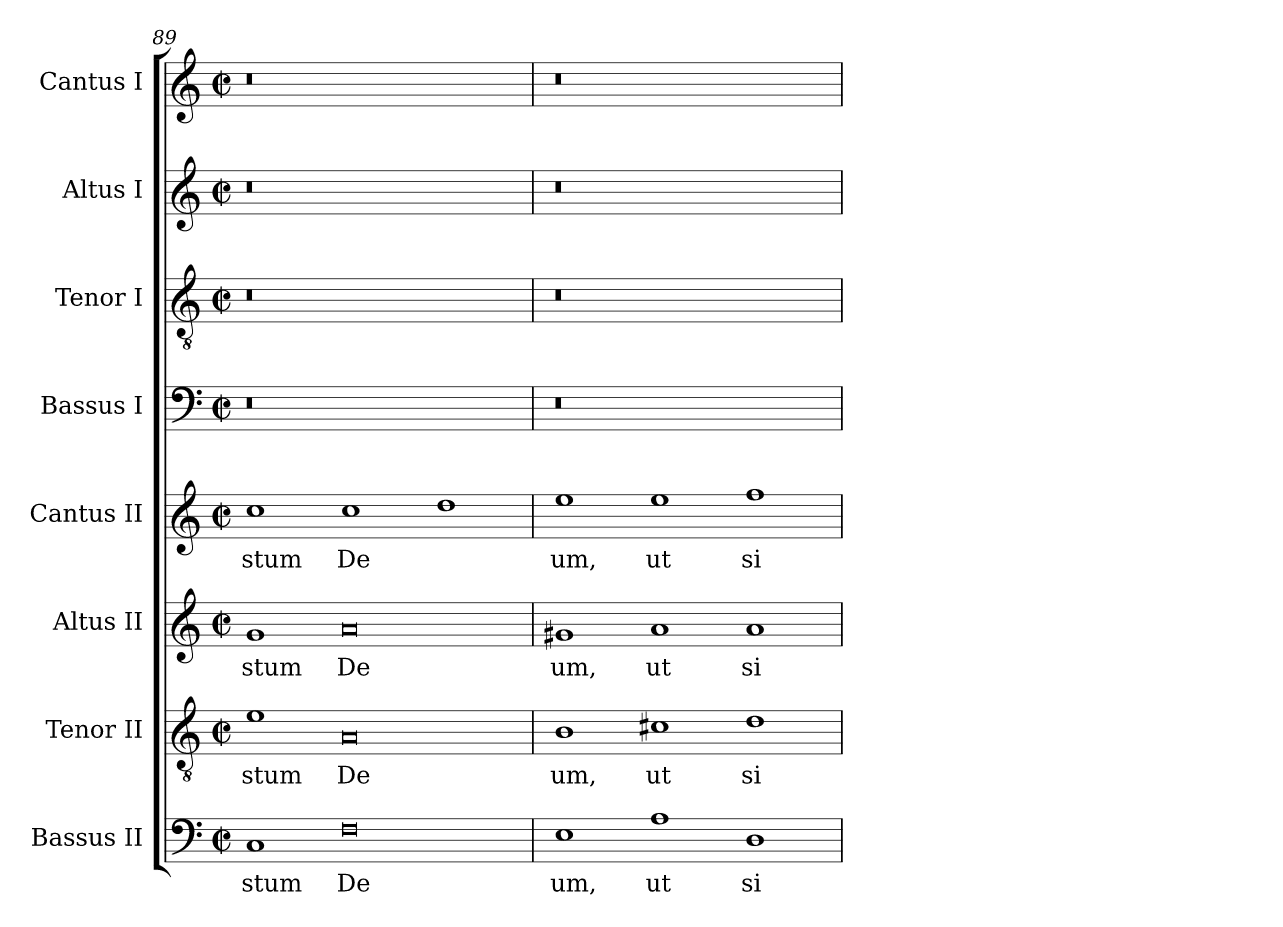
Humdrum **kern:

**kern	**text	**kern	**text	**kern	**text	**kern	**text	**kern	**kern	**kern	**kern
*part8	*part8	*part7	*part7	*part6	*part6	*part5	*part5	*part4	*part3	*part2	*part1
*staff8	*staff8	*staff7	*staff7	*staff6	*staff6	*staff5	*staff5	*staff4	*staff3	*staff2	*staff1
*I"Bassus II	*	*I"Tenor II	*	*I"Altus II	*	*I"Cantus II	*	*I"Bassus I	*I"Tenor I	*I"Altus I	*I"Cantus I
*clefF4	*	*clefGv2	*	*clefG2	*	*clefG2	*	*clefF4	*clefGv2	*clefG2	*clefG2
*k[]	*	*	*	*	*	*	*	*	*	*	*
*C:	*	*	*	*	*	*	*	*	*	*	*
*M2/2	*	*M2/2	*	*M2/2	*	*M2/2	*	*M2/2	*M2/2	*M2/2	*M2/2
*met(c|)	*	*met(c|)	*	*met(c|)	*	*met(c|)	*	*met(c|)	*met(c|)	*met(c|)	*met(c|)
=89	=89	=89	=89	=89	=89	=89	=89	=89	=89	=89	=89
!	!LO:LY:b:cj	!	!LO:LY:b:cj	!	!LO:LY:b:cj	!	!LO:LY:b:cj	!	!	!	!
1C	stum	1e	stum	1g	stum	1cc	stum	0.r	0.r	0.r	0.r
!	!LO:LY:b:cj	!	!LO:LY:b:cj	!	!LO:LY:b:cj	!	!LO:LY:b:cj	!	!	!	!
0F	De	0A	De	0a	De	1cc	De	.	.	.	.
.	.	.	.	.	.	1dd	.	.	.	.	.
=90	=90	=90	=90	=90	=90	=90	=90	=90	=90	=90	=90
!	!LO:LY:b:cj	!	!LO:LY:b:cj	!	!LO:LY:b:cj	!	!LO:LY:b:cj	!	!	!	!
1E	um,	1B	um,	1g#X	um,	1ee	um,	0.r	0.r	0.r	0.r
!	!LO:LY:b:cj	!	!LO:LY:b:cj	!	!LO:LY:b:cj	!	!LO:LY:b:cj	!	!	!	!
1A	ut	1c#X	ut	1a	ut	1ee	ut	.	.	.	.
!	!LO:LY:b:cj	!	!LO:LY:b:cj	!	!LO:LY:b:cj	!	!LO:LY:b:cj	!	!	!	!
1D	si	1d	si	1a	si	1ff	si	.	.	.	.
=	=	=	=	=	=	=	=	=	=	=	=
*-	*-	*-	*-	*-	*-	*-	*-	*-	*-	*-	*-
